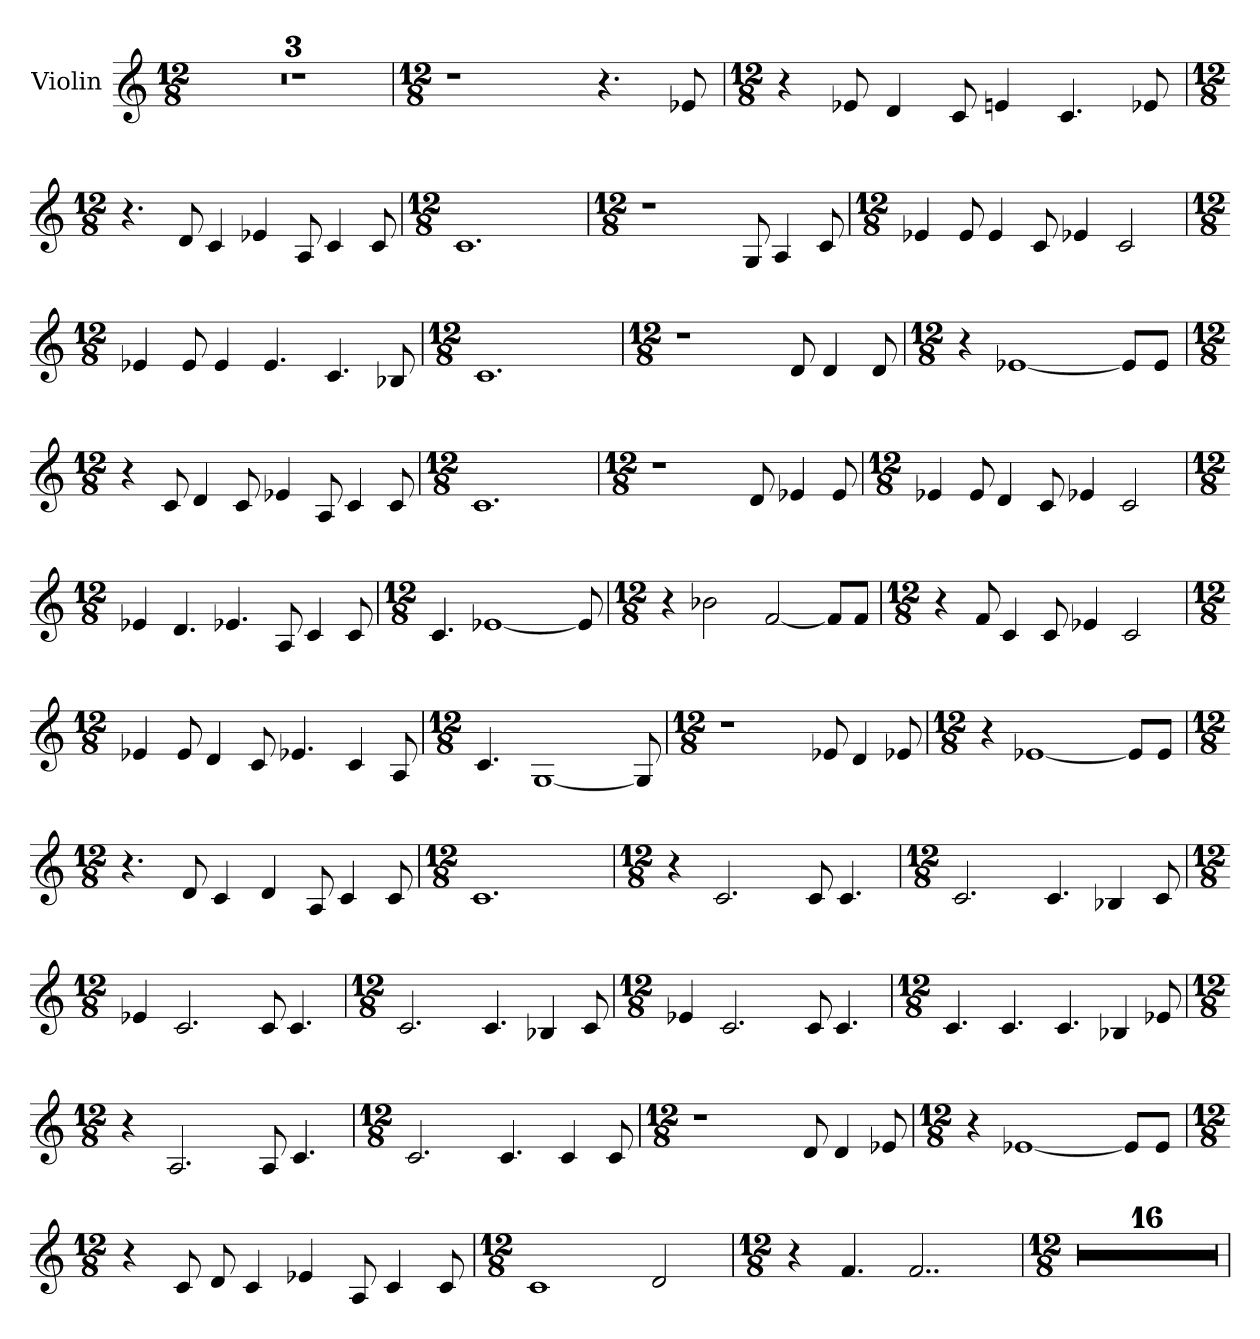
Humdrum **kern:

**kern
*part1
*staff1
*I"Violin
*I'Vln
*M12/8
=
1.r
=
*M12/8
1.r
=
*M12/8
1.r
=
*M12/8
1r
4.r
8e-X
=
*M12/8
4r
8e-X
4d
8c
4en
4.c
8e-X
=
*M12/8
4.r
8d
4c
4e-X
8A
4c
8c
=
*M12/8
1.c
=
*M12/8
1r
8G
4A
8c
=
*M12/8
4e-X
8e-
4e-
8c
4e-X
2c
=
*M12/8
4e-X
8e-
4e-
4.e-
4.c
8B-X
=
*M12/8
1.c
=
*M12/8
1r
8d
4d
8d
=
*M12/8
4r
[1e-X
8e-L]
8e-J
=
*M12/8
4r
8c
4d
8c
4e-X
8A
4c
8c
=
*M12/8
1.c
=
*M12/8
1r
8d
4e-X
8e-
=
*M12/8
4e-X
8e-
4d
8c
4e-X
2c
=
*M12/8
4e-X
4.d
4.e-X
8A
4c
8c
=
*M12/8
4.c
[1e-X
8e-]
=
*M12/8
4r
2b-X
[2f
8fL]
8fJ
=
*M12/8
4r
8f
4c
8c
4e-X
2c
=
*M12/8
4e-X
8e-
4d
8c
4.e-X
4c
8A
=
*M12/8
4.c
[1G
8G]
=
*M12/8
1r
8e-X
4d
8e-X
=
*M12/8
4r
[1e-X
8e-L]
8e-J
=
*M12/8
4.r
8d
4c
4d
8A
4c
8c
=
*M12/8
1.c
=
*M12/8
4r
2.c
8c
4.c
=
*M12/8
2.c
4.c
4B-X
8c
=
*M12/8
4e-X
2.c
8c
4.c
=
*M12/8
2.c
4.c
4B-X
8c
=
*M12/8
4e-X
2.c
8c
4.c
=
*M12/8
4.c
4.c
4.c
4B-X
8e-X
=
*M12/8
4r
2.A
8A
4.c
=
*M12/8
2.c
4.c
4c
8c
=
*M12/8
1r
8d
4d
8e-X
=
*M12/8
4r
[1e-X
8e-L]
8e-J
=
*M12/8
4r
8c
8d
4c
4e-X
8A
4c
8c
=
*M12/8
1c
2d
=
*M12/8
4r
4.f
2..f
=
*M12/8
1.r
=
*M12/8
1.r
=
*M12/8
1.r
=
*M12/8
1.r
=
*M12/8
1.r
=
*M12/8
1.r
=
*M12/8
1.r
=
*M12/8
1.r
=
*M12/8
1.r
=
*M12/8
1.r
=
*M12/8
1.r
=
*M12/8
1.r
=
*M12/8
1.r
=
*M12/8
1.r
=
*M12/8
1.r
=
*M12/8
1.r
=
*-
